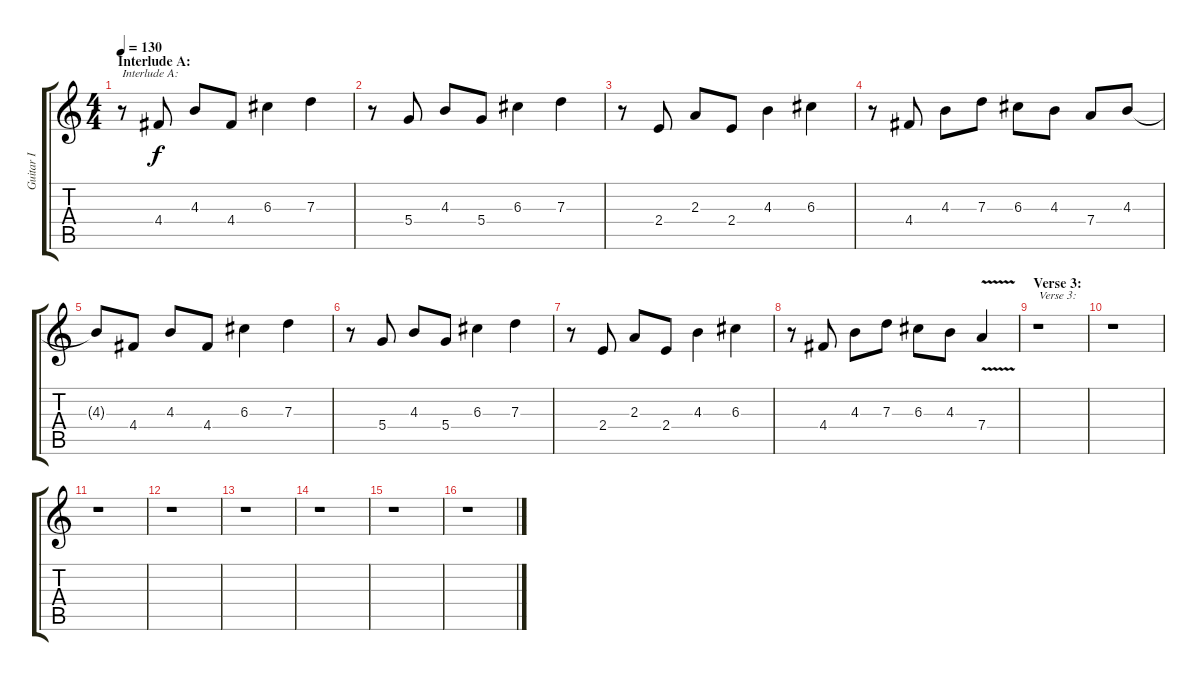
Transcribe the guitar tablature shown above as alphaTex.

\track ("Guitar I" "Guitar I") {instrument distortionguitar}
\staff {score tabs}
\tuning (E4 B3 G3 D3 A2 E2) {hide}
\ts (4 4)
\section ("" "Interlude A:")
\tempo 130
\clef g2
\ks c
r.8{txt "Interlude A:" dy f} 4.4.8 4.3.8 4.4.8 6.3.4 7.3.4 |
r.8 5.4.8 4.3.8 5.4.8 6.3.4 7.3.4 |
r.8 2.4.8 2.3.8 2.4.8 4.3.4 6.3.4 |
r.8 4.4.8 4.3.8 7.3.8 6.3.8 4.3.8 7.4.8 4.3.8 |
4.3{t}.8 4.4.8 4.3.8 4.4.8 6.3.4 7.3.4 |
r.8 5.4.8 4.3.8 5.4.8 6.3.4 7.3.4 |
r.8 2.4.8 2.3.8 2.4.8 4.3.4 6.3.4 |
r.8 4.4.8 4.3.8 7.3.8 6.3.8 4.3.8 7.4{v}.4 |
\section ("" "Verse 3:")
r.1{txt "Verse 3:"} |
r.1 |
r.1 |
r.1 |
r.1 |
r.1 |
r.1 |
r.1
